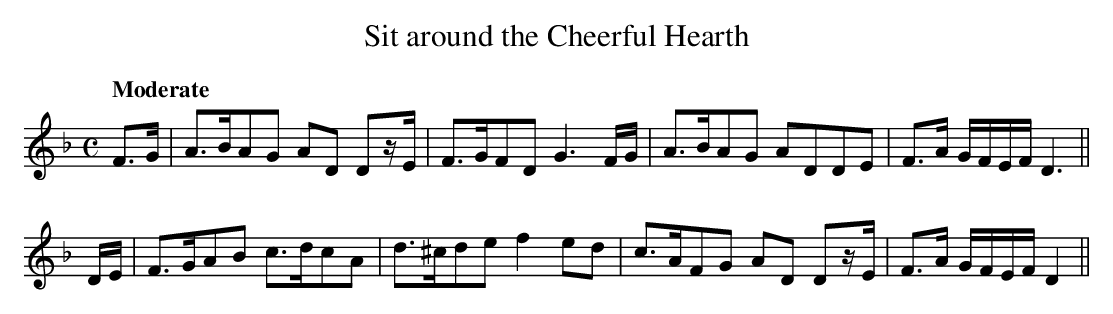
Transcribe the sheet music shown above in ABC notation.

X:1
T:Sit around the Cheerful Hearth
M:C
L:1/8
Q:"Moderate"
K:D Minor
F>G | A>BAG AD Dz/E/ | F>GFD G3 F/G/ | A>BAG ADDE | F>A G/F/E/F/ D3 ||
D/E/ | F>GAB c>dcA | d>^cde f2 ed | c>AFG AD Dz/E/ | F>A G/F/E/F/ D2 ||
